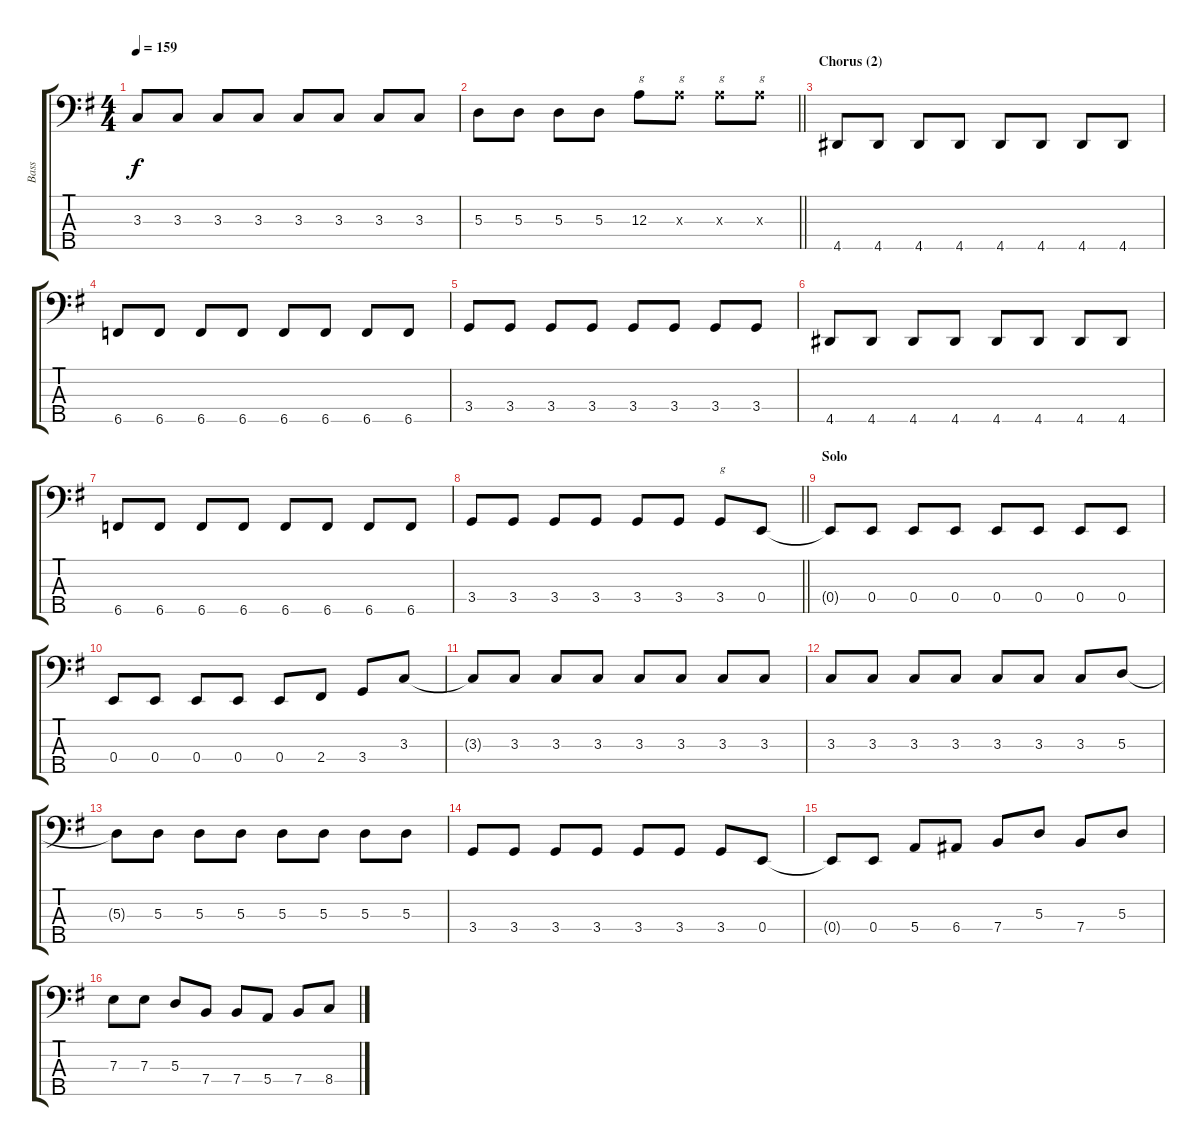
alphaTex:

\track ("Bass" "Bass") {instrument electricbassfinger}
\staff {score tabs}
\tuning (G2 D2 A1 E1 B0) {hide}
\ts (4 4)
\tempo 159
\clef f4
\ks g
3.3.8{dy f} 3.3.8 3.3.8 3.3.8 3.3.8 3.3.8 3.3.8 3.3.8 |
\barLineRight lightlight
5.3.8 5.3.8 5.3.8 5.3.8 12.3.8{txt "g"} 12.3{x}.8{txt "g"} 12.3{x}.8{txt "g"} 12.3{x}.8{txt "g"} |
\section ("" "Chorus (2)")
4.5.8 4.5.8 4.5.8 4.5.8 4.5.8 4.5.8 4.5.8 4.5.8 |
6.5.8 6.5.8 6.5.8 6.5.8 6.5.8 6.5.8 6.5.8 6.5.8 |
3.4.8 3.4.8 3.4.8 3.4.8 3.4.8 3.4.8 3.4.8 3.4.8 |
4.5.8 4.5.8 4.5.8 4.5.8 4.5.8 4.5.8 4.5.8 4.5.8 |
6.5.8 6.5.8 6.5.8 6.5.8 6.5.8 6.5.8 6.5.8 6.5.8 |
\barLineRight lightlight
3.4.8 3.4.8 3.4.8 3.4.8 3.4.8 3.4.8 3.4.8{txt "g"} 0.4.8 |
\section ("" "Solo")
0.4{t}.8 0.4.8 0.4.8 0.4.8 0.4.8 0.4.8 0.4.8 0.4.8 |
0.4.8 0.4.8 0.4.8 0.4.8 0.4.8 2.4.8 3.4.8 3.3.8 |
3.3{t}.8 3.3.8 3.3.8 3.3.8 3.3.8 3.3.8 3.3.8 3.3.8 |
3.3.8 3.3.8 3.3.8 3.3.8 3.3.8 3.3.8 3.3.8 5.3.8 |
5.3{t}.8 5.3.8 5.3.8 5.3.8 5.3.8 5.3.8 5.3.8 5.3.8 |
3.4.8 3.4.8 3.4.8 3.4.8 3.4.8 3.4.8 3.4.8 0.4.8 |
0.4{t}.8 0.4.8 5.4.8 6.4.8 7.4.8 5.3.8 7.4.8 5.3.8 |
7.3.8 7.3.8 5.3.8 7.4.8 7.4.8 5.4.8 7.4.8 8.4.8
